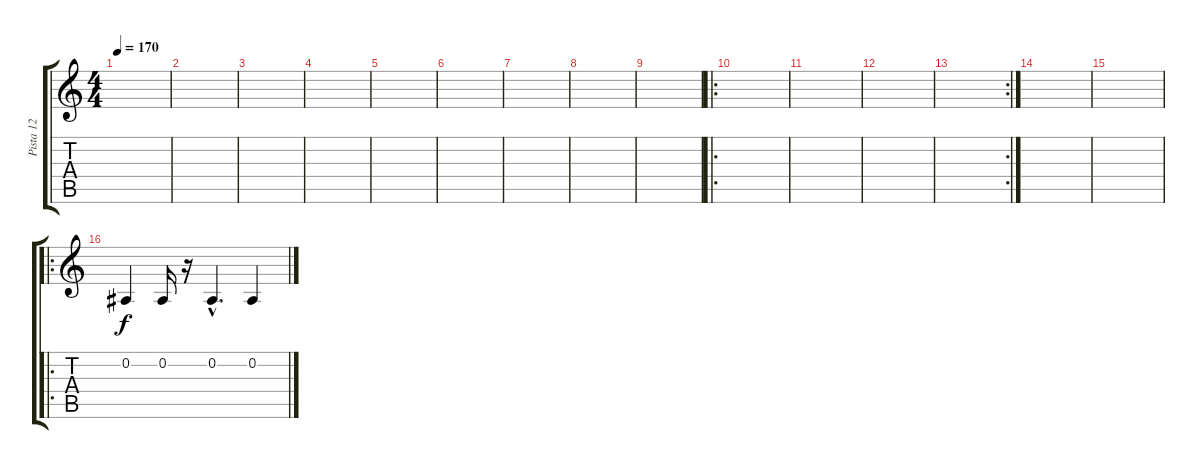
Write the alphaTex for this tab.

\track ("Pista 12" "Pista 12") {instrument englishhorn}
\staff {score tabs}
\tuning (Eb4 Bb3 Gb3 Db3 Ab2 Eb2) {hide}
\ts (4 4)
\tempo 170
\clef g2
\ks c
|
|
|
|
|
|
|
|
|
\ro
|
|
|
\rc 2
|
|
|
\ro
0.2.4 0.2.16 r.16 0.2{hac}.4{d} 0.2.4
